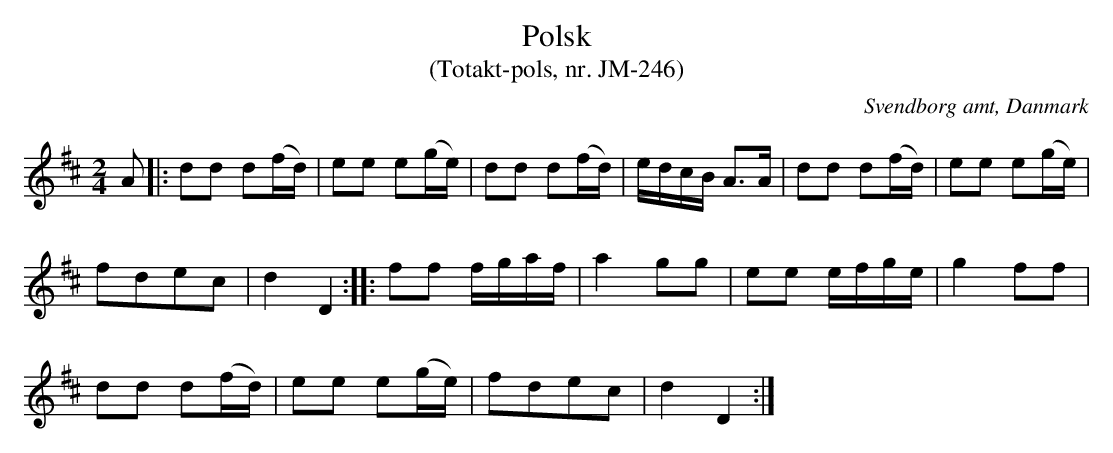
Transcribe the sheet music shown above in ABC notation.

X:1
T:Polsk
T:(Totakt-pols, nr. JM-246)
O:Svendborg amt, Danmark
M:2/4
L:1/8
K:D
A |: dd d(f/d/) | ee e(g/e/) | dd d(f/d/) | e/d/c/B/ A>A | dd d(f/d/) | ee e(g/e/) |
fdec | d2 D2 :||: ff f/g/a/f/ | a2 gg | ee e/f/g/e/ | g2 ff |
dd d(f/d/) | ee e(g/e/) | fdec | d2 D2 :|
